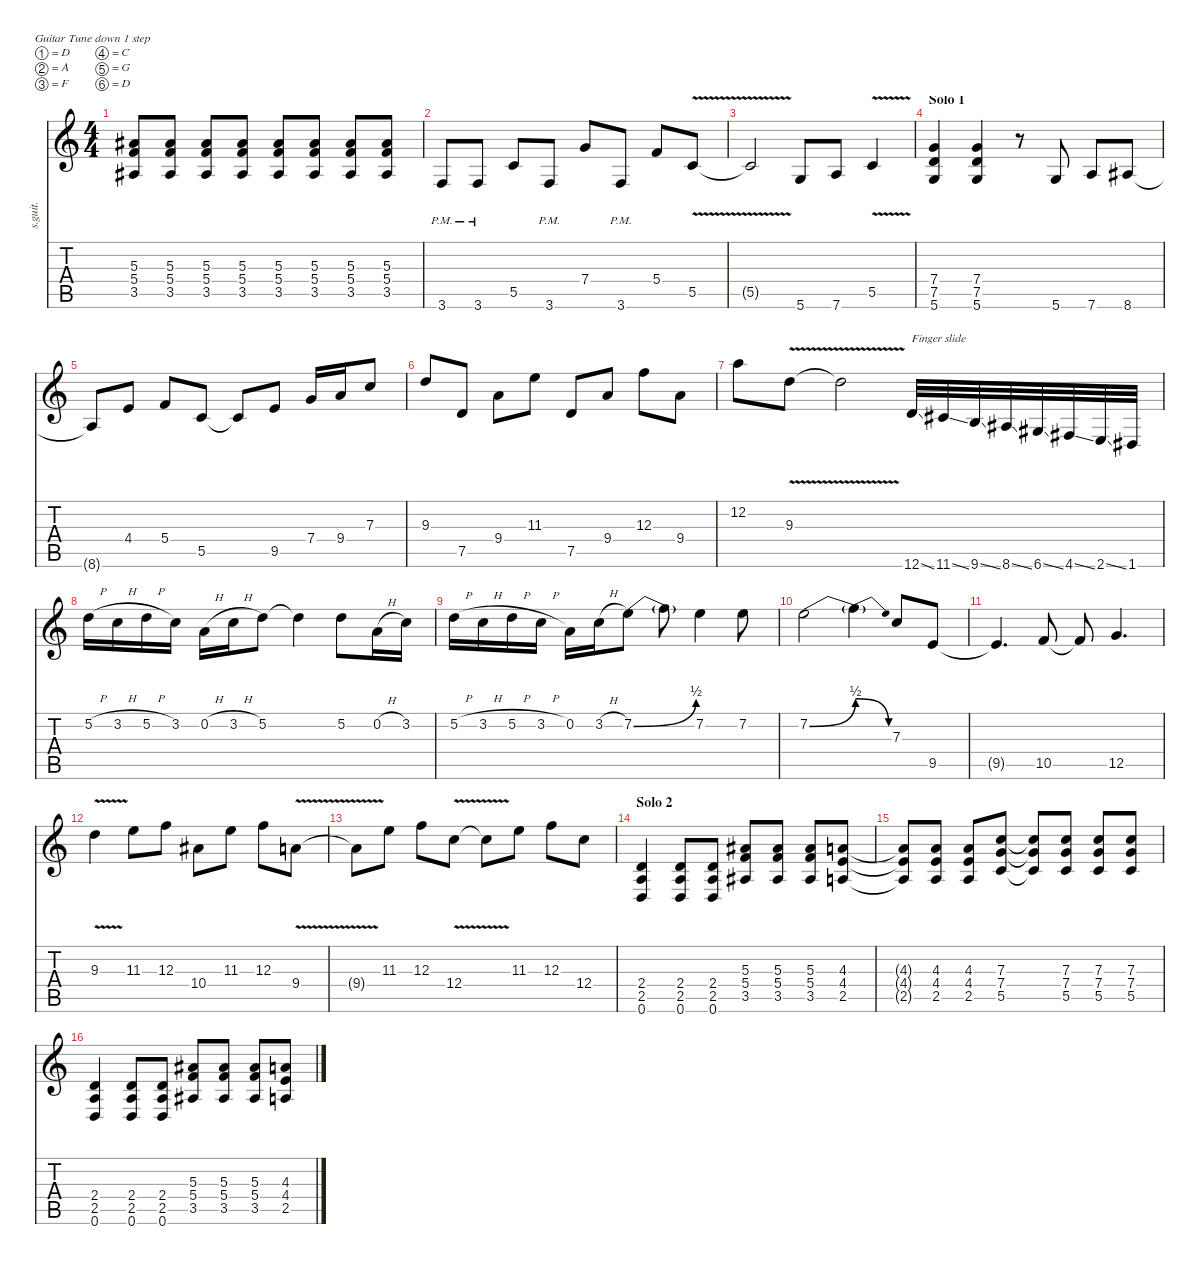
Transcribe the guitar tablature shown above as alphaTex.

\defaultSystemsLayout 4
\hideDynamics
\bracketExtendMode nobrackets
\track ("Fire - Lead" "s.guit.") {instrument distortionguitar}
\staff {score tabs}
\tuning (D4 A3 F3 C3 G2 D2)
\ts (4 4)
\tempo (130 hide)
\clef g2
\ks c
(5.3{t acc #} 5.4{t} 3.5{t acc #}).8{lyrics (0 "") lyrics (1 "") lyrics (2 "") lyrics (3 "") lyrics (4 "") dy f} (5.3{acc #} 5.4 3.5{acc #}).8{lyrics (0 "") lyrics (1 "") lyrics (2 "") lyrics (3 "") lyrics (4 "")} (5.3{acc #} 5.4 3.5{acc #}).8{lyrics (0 "") lyrics (1 "") lyrics (2 "") lyrics (3 "") lyrics (4 "")} (5.3{acc #} 5.4 3.5{acc #}).8{lyrics (0 "") lyrics (1 "") lyrics (2 "") lyrics (3 "") lyrics (4 "")} (5.3{acc #} 5.4 3.5{acc #}).8{lyrics (0 "") lyrics (1 "") lyrics (2 "") lyrics (3 "") lyrics (4 "")} (5.3{acc #} 5.4 3.5{acc #}).8{lyrics (0 "") lyrics (1 "") lyrics (2 "") lyrics (3 "") lyrics (4 "")} (5.3{acc #} 5.4 3.5{acc #}).8{lyrics (0 "") lyrics (1 "") lyrics (2 "") lyrics (3 "") lyrics (4 "")} (5.3{acc #} 5.4 3.5{acc #}).8{lyrics (0 "") lyrics (1 "") lyrics (2 "") lyrics (3 "") lyrics (4 "")} |
3.6{pm}.8{lyrics (0 "") lyrics (1 "") lyrics (2 "") lyrics (3 "") lyrics (4 "")} 3.6{pm}.8{lyrics (0 "") lyrics (1 "") lyrics (2 "") lyrics (3 "") lyrics (4 "")} 5.5.8{lyrics (0 "") lyrics (1 "") lyrics (2 "") lyrics (3 "") lyrics (4 "")} 3.6{pm}.8{lyrics (0 "") lyrics (1 "") lyrics (2 "") lyrics (3 "") lyrics (4 "")} 7.4.8{lyrics (0 "") lyrics (1 "") lyrics (2 "") lyrics (3 "") lyrics (4 "")} 3.6{pm}.8{lyrics (0 "") lyrics (1 "") lyrics (2 "") lyrics (3 "") lyrics (4 "")} 5.4.8{lyrics (0 "") lyrics (1 "") lyrics (2 "") lyrics (3 "") lyrics (4 "")} 5.5{v}.8{lyrics (0 "") lyrics (1 "") lyrics (2 "") lyrics (3 "") lyrics (4 "")} |
5.5{v t}.2{lyrics (0 "") lyrics (1 "") lyrics (2 "") lyrics (3 "") lyrics (4 "")} 5.6.8{lyrics (0 "") lyrics (1 "") lyrics (2 "") lyrics (3 "") lyrics (4 "")} 7.6.8{lyrics (0 "") lyrics (1 "") lyrics (2 "") lyrics (3 "") lyrics (4 "")} 5.5{v}.4{lyrics (0 "") lyrics (1 "") lyrics (2 "") lyrics (3 "") lyrics (4 "")} |
\section ("" "Solo 1")
(7.4 7.5 5.6).4{lyrics (0 "") lyrics (1 "") lyrics (2 "") lyrics (3 "") lyrics (4 "")} (7.4 7.5 5.6).4{lyrics (0 "") lyrics (1 "") lyrics (2 "") lyrics (3 "") lyrics (4 "")} r.8 5.6.8{lyrics (0 "") lyrics (1 "") lyrics (2 "") lyrics (3 "") lyrics (4 "")} 7.6.8{lyrics (0 "") lyrics (1 "") lyrics (2 "") lyrics (3 "") lyrics (4 "")} 8.6{acc #}.8{lyrics (0 "") lyrics (1 "") lyrics (2 "") lyrics (3 "") lyrics (4 "")} |
8.6{t acc #}.8{lyrics (0 "") lyrics (1 "") lyrics (2 "") lyrics (3 "") lyrics (4 "")} 4.4.8{lyrics (0 "") lyrics (1 "") lyrics (2 "") lyrics (3 "") lyrics (4 "")} 5.4.8{lyrics (0 "") lyrics (1 "") lyrics (2 "") lyrics (3 "") lyrics (4 "")} 5.5.8{lyrics (0 "") lyrics (1 "") lyrics (2 "") lyrics (3 "") lyrics (4 "")} 5.5{t}.8{lyrics (0 "") lyrics (1 "") lyrics (2 "") lyrics (3 "") lyrics (4 "")} 9.5.8{lyrics (0 "") lyrics (1 "") lyrics (2 "") lyrics (3 "") lyrics (4 "")} 7.4.16{lyrics (0 "") lyrics (1 "") lyrics (2 "") lyrics (3 "") lyrics (4 "")} 9.4.16{lyrics (0 "") lyrics (1 "") lyrics (2 "") lyrics (3 "") lyrics (4 "")} 7.3.8{lyrics (0 "") lyrics (1 "") lyrics (2 "") lyrics (3 "") lyrics (4 "")} |
9.3.8{lyrics (0 "") lyrics (1 "") lyrics (2 "") lyrics (3 "") lyrics (4 "")} 7.5.8{lyrics (0 "") lyrics (1 "") lyrics (2 "") lyrics (3 "") lyrics (4 "")} 9.4.8{lyrics (0 "") lyrics (1 "") lyrics (2 "") lyrics (3 "") lyrics (4 "")} 11.3.8{lyrics (0 "") lyrics (1 "") lyrics (2 "") lyrics (3 "") lyrics (4 "")} 7.5.8{lyrics (0 "") lyrics (1 "") lyrics (2 "") lyrics (3 "") lyrics (4 "")} 9.4.8{lyrics (0 "") lyrics (1 "") lyrics (2 "") lyrics (3 "") lyrics (4 "")} 12.3.8{lyrics (0 "") lyrics (1 "") lyrics (2 "") lyrics (3 "") lyrics (4 "")} 9.4.8{lyrics (0 "") lyrics (1 "") lyrics (2 "") lyrics (3 "") lyrics (4 "")} |
12.2.8{lyrics (0 "") lyrics (1 "") lyrics (2 "") lyrics (3 "") lyrics (4 "")} 9.3{v}.8{lyrics (0 "") lyrics (1 "") lyrics (2 "") lyrics (3 "") lyrics (4 "")} 9.3{v t}.2{lyrics (0 "") lyrics (1 "") lyrics (2 "") lyrics (3 "") lyrics (4 "")} 12.6{ss}.32{txt "Finger slide" lyrics (0 "") lyrics (1 "") lyrics (2 "") lyrics (3 "") lyrics (4 "")} 11.6{ss acc #}.32{lyrics (0 "") lyrics (1 "") lyrics (2 "") lyrics (3 "") lyrics (4 "")} 9.6{ss}.32{lyrics (0 "") lyrics (1 "") lyrics (2 "") lyrics (3 "") lyrics (4 "")} 8.6{ss acc #}.32{lyrics (0 "") lyrics (1 "") lyrics (2 "") lyrics (3 "") lyrics (4 "")} 6.6{ss acc #}.32{lyrics (0 "") lyrics (1 "") lyrics (2 "") lyrics (3 "") lyrics (4 "")} 4.6{ss acc #}.32{lyrics (0 "") lyrics (1 "") lyrics (2 "") lyrics (3 "") lyrics (4 "")} 2.6{ss}.32{lyrics (0 "") lyrics (1 "") lyrics (2 "") lyrics (3 "") lyrics (4 "")} 1.6{acc #}.32{lyrics (0 "") lyrics (1 "") lyrics (2 "") lyrics (3 "") lyrics (4 "")} |
5.2{h}.16{lyrics (0 "") lyrics (1 "") lyrics (2 "") lyrics (3 "") lyrics (4 "")} 3.2{h}.16{lyrics (0 "") lyrics (1 "") lyrics (2 "") lyrics (3 "") lyrics (4 "")} 5.2{h}.16{lyrics (0 "") lyrics (1 "") lyrics (2 "") lyrics (3 "") lyrics (4 "")} 3.2.16{lyrics (0 "") lyrics (1 "") lyrics (2 "") lyrics (3 "") lyrics (4 "")} 0.2{h}.16{lyrics (0 "") lyrics (1 "") lyrics (2 "") lyrics (3 "") lyrics (4 "")} 3.2{h}.16{lyrics (0 "") lyrics (1 "") lyrics (2 "") lyrics (3 "") lyrics (4 "")} 5.2.8{lyrics (0 "") lyrics (1 "") lyrics (2 "") lyrics (3 "") lyrics (4 "")} 5.2{t}.4{lyrics (0 "") lyrics (1 "") lyrics (2 "") lyrics (3 "") lyrics (4 "")} 5.2.8{lyrics (0 "") lyrics (1 "") lyrics (2 "") lyrics (3 "") lyrics (4 "")} 0.2{h}.16{lyrics (0 "") lyrics (1 "") lyrics (2 "") lyrics (3 "") lyrics (4 "")} 3.2.16{lyrics (0 "") lyrics (1 "") lyrics (2 "") lyrics (3 "") lyrics (4 "")} |
5.2{h}.16{lyrics (0 "") lyrics (1 "") lyrics (2 "") lyrics (3 "") lyrics (4 "")} 3.2{h}.16{lyrics (0 "") lyrics (1 "") lyrics (2 "") lyrics (3 "") lyrics (4 "")} 5.2{h}.16{lyrics (0 "") lyrics (1 "") lyrics (2 "") lyrics (3 "") lyrics (4 "")} 3.2{h}.16{lyrics (0 "") lyrics (1 "") lyrics (2 "") lyrics (3 "") lyrics (4 "")} 0.2.16{lyrics (0 "") lyrics (1 "") lyrics (2 "") lyrics (3 "") lyrics (4 "")} 3.2{h}.16{lyrics (0 "") lyrics (1 "") lyrics (2 "") lyrics (3 "") lyrics (4 "")} 7.2{be (bend 0 0 15 2)}.8{lyrics (0 "") lyrics (1 "") lyrics (2 "") lyrics (3 "") lyrics (4 "")} 7.2{t}.8{lyrics (0 "") lyrics (1 "") lyrics (2 "") lyrics (3 "") lyrics (4 "")} 7.2.4{lyrics (0 "") lyrics (1 "") lyrics (2 "") lyrics (3 "") lyrics (4 "")} 7.2.8{lyrics (0 "") lyrics (1 "") lyrics (2 "") lyrics (3 "") lyrics (4 "")} |
7.2{be (bend 0 0 15 2)}.2{lyrics (0 "") lyrics (1 "") lyrics (2 "") lyrics (3 "") lyrics (4 "")} 7.2{be (release 0 2 30 0) t}.4{lyrics (0 "") lyrics (1 "") lyrics (2 "") lyrics (3 "") lyrics (4 "")} 7.3.8{lyrics (0 "") lyrics (1 "") lyrics (2 "") lyrics (3 "") lyrics (4 "")} 9.5.8{lyrics (0 "") lyrics (1 "") lyrics (2 "") lyrics (3 "") lyrics (4 "")} |
9.5{t}.4{d lyrics (0 "") lyrics (1 "") lyrics (2 "") lyrics (3 "") lyrics (4 "")} 10.5.8{lyrics (0 "") lyrics (1 "") lyrics (2 "") lyrics (3 "") lyrics (4 "")} 10.5{t}.8{lyrics (0 "") lyrics (1 "") lyrics (2 "") lyrics (3 "") lyrics (4 "")} 12.5.4{d lyrics (0 "") lyrics (1 "") lyrics (2 "") lyrics (3 "") lyrics (4 "")} |
9.3{v}.4{lyrics (0 "") lyrics (1 "") lyrics (2 "") lyrics (3 "") lyrics (4 "")} 11.3.8{lyrics (0 "") lyrics (1 "") lyrics (2 "") lyrics (3 "") lyrics (4 "")} 12.3.8{lyrics (0 "") lyrics (1 "") lyrics (2 "") lyrics (3 "") lyrics (4 "")} 10.4{acc #}.8{lyrics (0 "") lyrics (1 "") lyrics (2 "") lyrics (3 "") lyrics (4 "")} 11.3.8{lyrics (0 "") lyrics (1 "") lyrics (2 "") lyrics (3 "") lyrics (4 "")} 12.3.8{lyrics (0 "") lyrics (1 "") lyrics (2 "") lyrics (3 "") lyrics (4 "")} 9.4{v}.8{lyrics (0 "") lyrics (1 "") lyrics (2 "") lyrics (3 "") lyrics (4 "")} |
9.4{v t}.8{lyrics (0 "") lyrics (1 "") lyrics (2 "") lyrics (3 "") lyrics (4 "")} 11.3.8{lyrics (0 "") lyrics (1 "") lyrics (2 "") lyrics (3 "") lyrics (4 "")} 12.3.8{lyrics (0 "") lyrics (1 "") lyrics (2 "") lyrics (3 "") lyrics (4 "")} 12.4{v}.8{lyrics (0 "") lyrics (1 "") lyrics (2 "") lyrics (3 "") lyrics (4 "")} 12.4{v t}.8{lyrics (0 "") lyrics (1 "") lyrics (2 "") lyrics (3 "") lyrics (4 "")} 11.3.8{lyrics (0 "") lyrics (1 "") lyrics (2 "") lyrics (3 "") lyrics (4 "")} 12.3.8{lyrics (0 "") lyrics (1 "") lyrics (2 "") lyrics (3 "") lyrics (4 "")} 12.4.8{lyrics (0 "") lyrics (1 "") lyrics (2 "") lyrics (3 "") lyrics (4 "")} |
\section ("" "Solo 2")
(2.4 2.5 0.6).4{lyrics (0 "") lyrics (1 "") lyrics (2 "") lyrics (3 "") lyrics (4 "")} (2.4 2.5 0.6).8{lyrics (0 "") lyrics (1 "") lyrics (2 "") lyrics (3 "") lyrics (4 "")} (2.4 2.5 0.6).8{lyrics (0 "") lyrics (1 "") lyrics (2 "") lyrics (3 "") lyrics (4 "")} (5.3{acc #} 5.4 3.5{acc #}).8{lyrics (0 "") lyrics (1 "") lyrics (2 "") lyrics (3 "") lyrics (4 "")} (5.3{acc #} 5.4 3.5{acc #}).8{lyrics (0 "") lyrics (1 "") lyrics (2 "") lyrics (3 "") lyrics (4 "")} (5.3{acc #} 5.4 3.5{acc #}).8{lyrics (0 "") lyrics (1 "") lyrics (2 "") lyrics (3 "") lyrics (4 "")} (4.3 4.4 2.5).8{lyrics (0 "") lyrics (1 "") lyrics (2 "") lyrics (3 "") lyrics (4 "")} |
(4.3{t} 4.4{t} 2.5{t}).8{lyrics (0 "") lyrics (1 "") lyrics (2 "") lyrics (3 "") lyrics (4 "")} (4.3 4.4 2.5).8{lyrics (0 "") lyrics (1 "") lyrics (2 "") lyrics (3 "") lyrics (4 "")} (4.3 4.4 2.5).8{lyrics (0 "") lyrics (1 "") lyrics (2 "") lyrics (3 "") lyrics (4 "")} (7.3 7.4 5.5).8{lyrics (0 "") lyrics (1 "") lyrics (2 "") lyrics (3 "") lyrics (4 "")} (7.3{t} 7.4{t} 5.5{t}).8{lyrics (0 "") lyrics (1 "") lyrics (2 "") lyrics (3 "") lyrics (4 "")} (7.3 7.4 5.5).8{lyrics (0 "") lyrics (1 "") lyrics (2 "") lyrics (3 "") lyrics (4 "")} (7.3 7.4 5.5).8{lyrics (0 "") lyrics (1 "") lyrics (2 "") lyrics (3 "") lyrics (4 "")} (7.3 7.4 5.5).8{lyrics (0 "") lyrics (1 "") lyrics (2 "") lyrics (3 "") lyrics (4 "")} |
(2.4 2.5 0.6).4{lyrics (0 "") lyrics (1 "") lyrics (2 "") lyrics (3 "") lyrics (4 "")} (2.4 2.5 0.6).8{lyrics (0 "") lyrics (1 "") lyrics (2 "") lyrics (3 "") lyrics (4 "")} (2.4 2.5 0.6).8{lyrics (0 "") lyrics (1 "") lyrics (2 "") lyrics (3 "") lyrics (4 "")} (5.3{acc #} 5.4 3.5{acc #}).8{lyrics (0 "") lyrics (1 "") lyrics (2 "") lyrics (3 "") lyrics (4 "")} (5.3{acc #} 5.4 3.5{acc #}).8{lyrics (0 "") lyrics (1 "") lyrics (2 "") lyrics (3 "") lyrics (4 "")} (5.3{acc #} 5.4 3.5{acc #}).8{lyrics (0 "") lyrics (1 "") lyrics (2 "") lyrics (3 "") lyrics (4 "")} (4.3 4.4 2.5).8{lyrics (0 "") lyrics (1 "") lyrics (2 "") lyrics (3 "") lyrics (4 "")}
